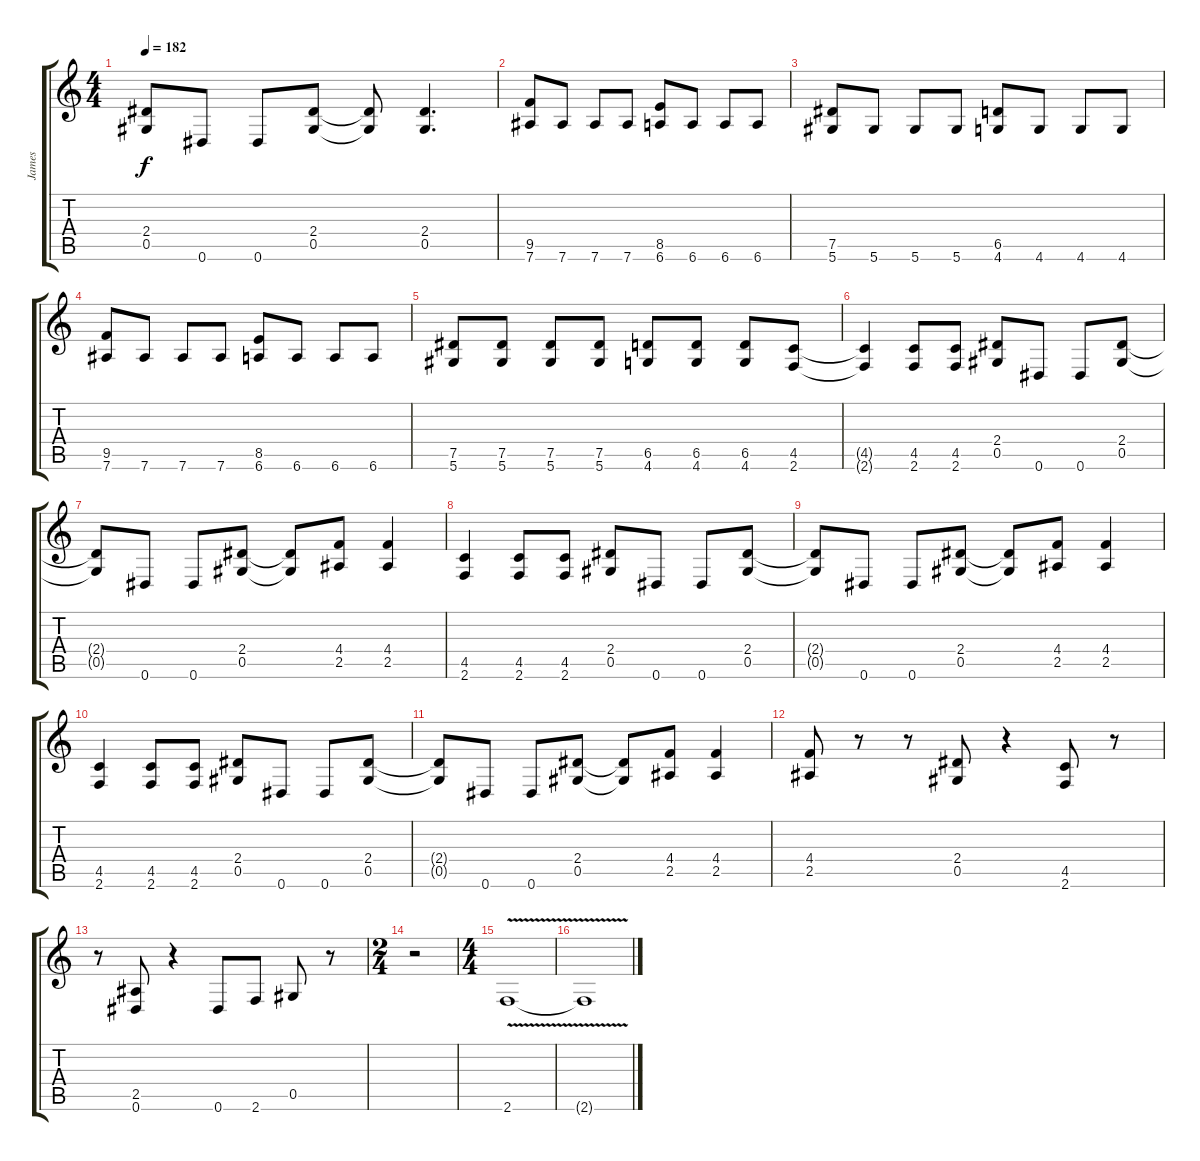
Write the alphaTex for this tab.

\track ("James " "James ") {instrument distortionguitar}
\staff {score tabs}
\tuning (Eb4 Bb3 Gb3 Db3 Ab2 Eb2) {hide}
\ts (4 4)
\tempo 182
\clef g2
\ks c
(2.4{t} 0.5{t}).8{dy f} 0.6.8 0.6.8 (2.4 0.5).8 (2.4{t} 0.5{t}).8 (2.4 0.5).4{d} |
(9.5 7.6).8 7.6.8 7.6.8 7.6.8 (8.5 6.6).8 6.6.8 6.6.8 6.6.8 |
(7.5 5.6).8 5.6.8 5.6.8 5.6.8 (6.5 4.6).8 4.6.8 4.6.8 4.6.8 |
(9.5 7.6).8 7.6.8 7.6.8 7.6.8 (8.5 6.6).8 6.6.8 6.6.8 6.6.8 |
(7.5 5.6).8 (7.5 5.6).8 (7.5 5.6).8 (7.5 5.6).8 (6.5 4.6).8 (6.5 4.6).8 (6.5 4.6).8 (4.5 2.6).8 |
(4.5{t} 2.6{t}).4 (4.5 2.6).8 (4.5 2.6).8 (2.4 0.5).8 0.6.8 0.6.8 (2.4 0.5).8 |
(2.4{t} 0.5{t}).8 0.6.8 0.6.8 (2.4 0.5).8 (2.4{t} 0.5{t}).8 (4.4 2.5).8 (4.4 2.5).4 |
(4.5 2.6).4 (4.5 2.6).8 (4.5 2.6).8 (2.4 0.5).8 0.6.8 0.6.8 (2.4 0.5).8 |
(2.4{t} 0.5{t}).8 0.6.8 0.6.8 (2.4 0.5).8 (2.4{t} 0.5{t}).8 (4.4 2.5).8 (4.4 2.5).4 |
(4.5 2.6).4 (4.5 2.6).8 (4.5 2.6).8 (2.4 0.5).8 0.6.8 0.6.8 (2.4 0.5).8 |
(2.4{t} 0.5{t}).8 0.6.8 0.6.8 (2.4 0.5).8 (2.4{t} 0.5{t}).8 (4.4 2.5).8 (4.4 2.5).4 |
(4.4 2.5).8 r.8 r.8 (2.4 0.5).8 r.4 (4.5 2.6).8 r.8 |
r.8 (2.5 0.6).8 r.4 0.6.8 2.6.8 0.5.8 r.8 |
\ts (2 4)
r.2 |
\ts (4 4)
2.6{v}.1 |
2.6{t}.1
